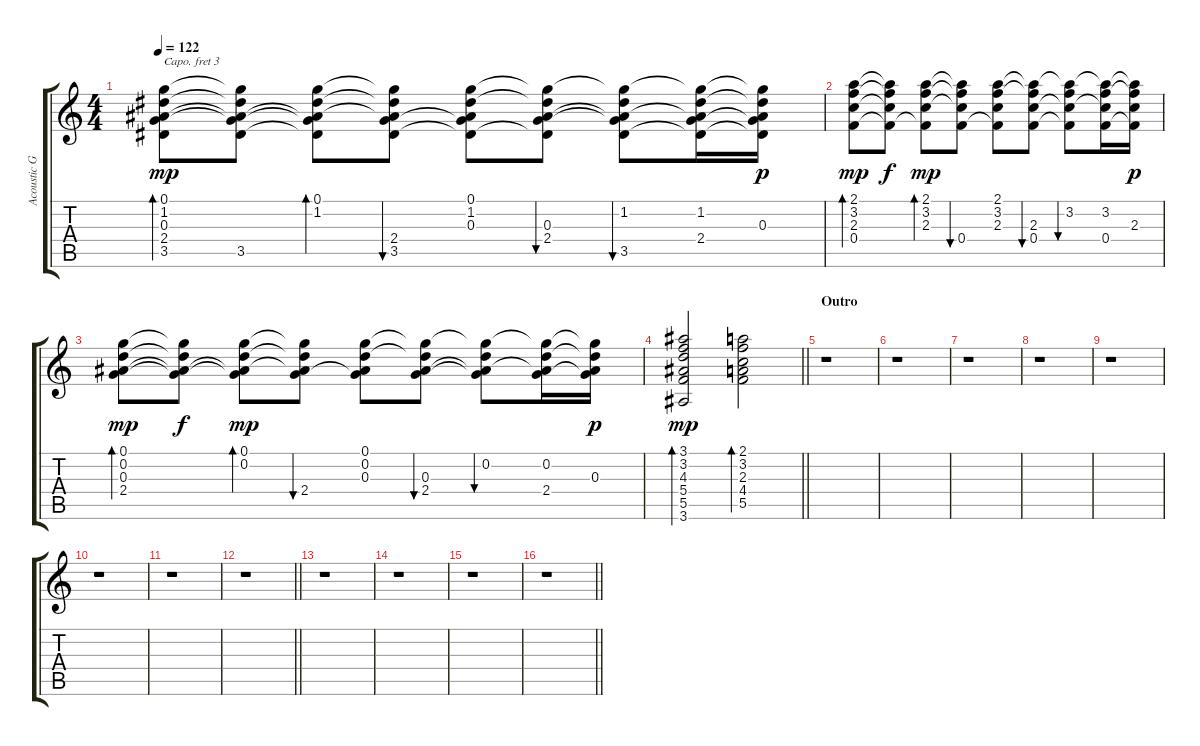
\track ("Acoustic Guitar" "Acoustic G") {instrument acousticguitarsteel}
\staff {score tabs}
\capo 3
\tuning (E4 B3 G3 D3 A2 E2) {hide}
\ts (4 4)
\tempo 122
\clef g2
\ks c
(0.1 1.2 0.3 2.4 3.5).8{bd 60 dy mp} (0.1{t} 1.2{t} 0.3{t} 2.4{t} 3.5).8 (0.1 1.2 0.3{t} 2.4{t} 3.5{t}).8{bd 60} (0.1{t} 1.2{t} 0.3{t} 2.4 3.5).8{bu 60} (0.1 1.2 0.3 2.4{t} 3.5{t}).8 (0.1{t} 1.2{t} 0.3 2.4 3.5{t}).8{bu 60} (0.1{t} 1.2 0.3{t} 2.4{t} 3.5).8{bu 60} (0.1{t} 1.2 0.3{t} 2.4 3.5{t}).16 (0.1{t} 1.2{t} 0.3 2.4{t} 3.5{t}).16{dy p} |
(2.1 3.2 2.3 0.4).8{bd 60 dy mp} (2.1{t} 3.2{t} 2.3{t} 0.4{t}).8{dy f} (2.1 3.2 2.3 0.4{t}).8{bd 60 dy mp} (2.1{t} 3.2{t} 2.3{t} 0.4).8{bu 60} (2.1 3.2 2.3 0.4{t}).8 (2.1{t} 3.2{t} 2.3 0.4).8{bu 60} (2.1{t} 3.2 2.3{t} 0.4{t}).8{bu 60} (2.1{t} 3.2 2.3{t} 0.4).16 (2.1{t} 3.2{t} 2.3 0.4{t}).16{dy p} |
(0.1 0.2 0.3 2.4).8{bd 60 dy mp} (0.1{t} 0.2{t} 0.3{t} 2.4{t}).8{dy f} (0.1 0.2 0.3{t} 2.4{t}).8{bd 60 dy mp} (0.1{t} 0.2{t} 0.3{t} 2.4).8{bu 60} (0.1 0.2 0.3 2.4{t}).8 (0.1{t} 0.2{t} 0.3 2.4).8{bu 60} (0.1{t} 0.2 0.3{t} 2.4{t}).8{bu 60} (0.1{t} 0.2 0.3{t} 2.4).16 (0.1{t} 0.2{t} 0.3 2.4{t}).16{dy p} |
\barLineRight lightlight
(3.1 3.2 4.3 5.4 5.5 3.6).2{bd 60 dy mp} (2.1 3.2 2.3 4.4 5.5).2{bd 60} |
\section ("" "Outro")
r.1 |
r.1 |
r.1 |
r.1 |
r.1 |
r.1 |
r.1 |
\barLineRight lightlight
r.1 |
r.1 |
r.1 |
r.1 |
\barLineRight lightlight
r.1
